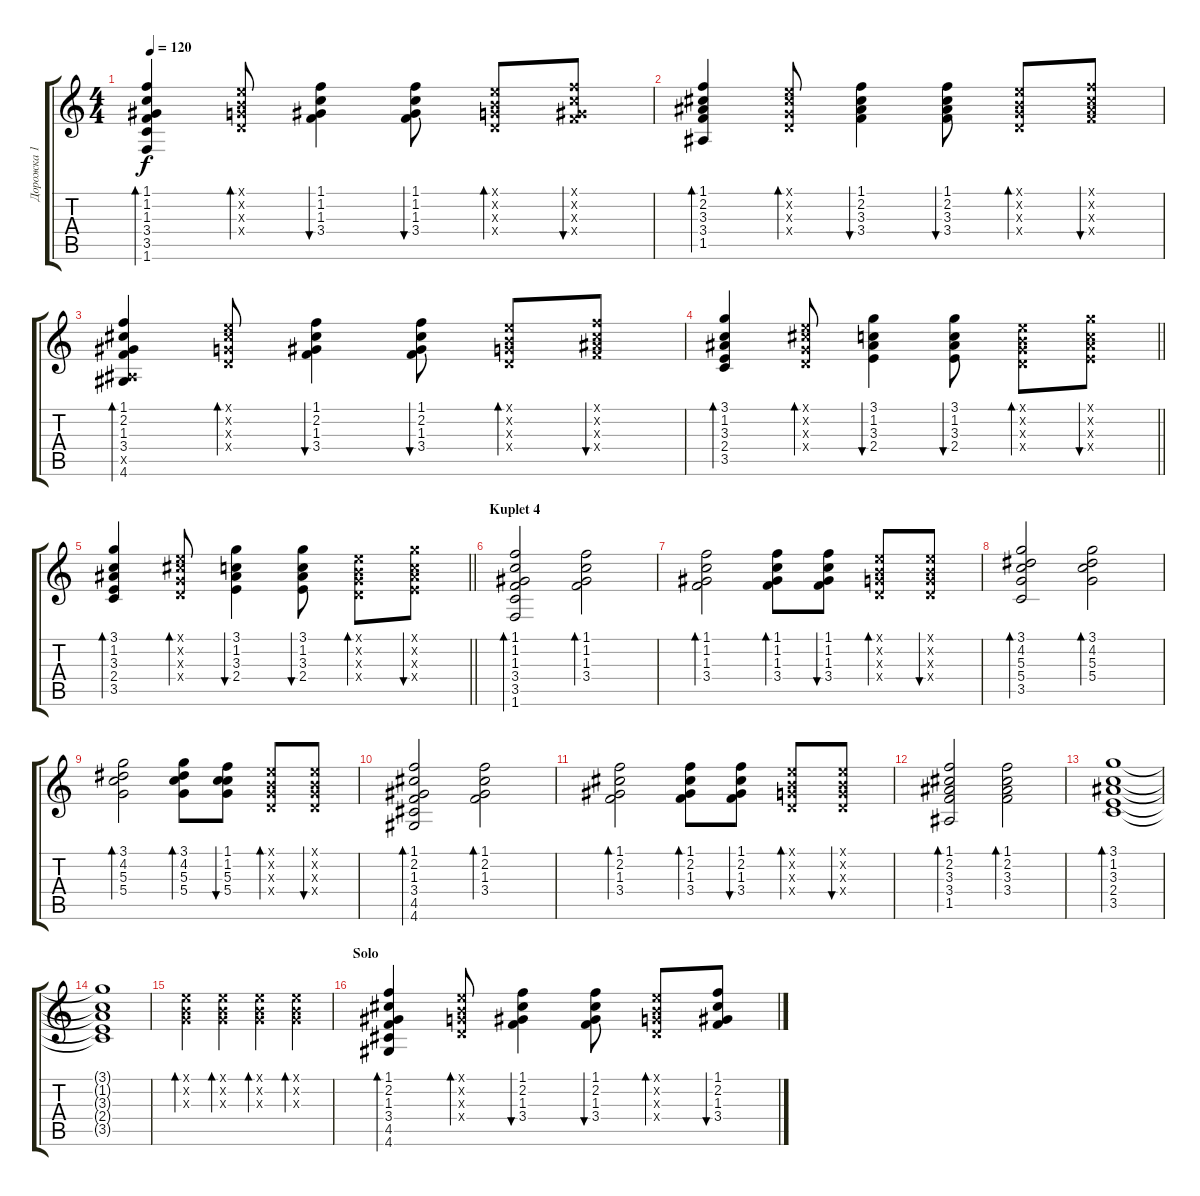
\track ("Дорожка 1" "Дорожка 1") {instrument acousticguitarsteel}
\staff {score tabs}
\tuning (E4 B3 G3 D3 A2 E2) {hide}
\ts (4 4)
\tempo 120
\clef g2
\ks c
(1.1 1.2 1.3 3.4 3.5 1.6).4{bd 60 dy f} (0.1{x} 0.2{x} 0.3{x} 0.4{x}).8{bd 60} (1.1 1.2 1.3 3.4).4{bu 60} (1.1 1.2 1.3 3.4).8{bu 60} (0.1{x} 0.2{x} 0.3{x} 0.4{x}).8{bd 60} (1.1{x} 1.2{x} 1.3{x} 3.4{x}).8{bu 60} |
(1.1 2.2 3.3 3.4 1.5).4{bd 60} (0.1{x} 2.2{x} 0.3{x} 0.4{x}).8{bd 60} (1.1 2.2 3.3 3.4).4{bu 60} (1.1 2.2 3.3 3.4).8{bu 60} (0.1{x} 0.2{x} 0.3{x} 0.4{x}).8{bd 60} (1.1{x} 2.2{x} 3.3{x} 3.4{x}).8{bu 60} |
(1.1 2.2 1.3 3.4 1.5{x} 4.6).4{bd 60} (0.1{x} 2.2{x} 0.3{x} 0.4{x}).8{bd 60} (1.1 2.2 1.3 3.4).4{bu 60} (1.1 2.2 1.3 3.4).8{bu 60} (0.1{x} 0.2{x} 0.3{x} 0.4{x}).8{bd 60} (1.1{x} 2.2{x} 3.3{x} 3.4{x}).8{bu 60} |
\barLineRight lightlight
(3.1 1.2 3.3 2.4 3.5).4{bd 60} (0.1{x} 2.2{x} 0.3{x} 0.4{x}).8{bd 60} (3.1 1.2 3.3 2.4).4{bu 60} (3.1 1.2 3.3 2.4).8{bu 60} (0.1{x} 0.2{x} 0.3{x} 0.4{x}).8{bd 60} (3.1{x} 1.2{x} 3.3{x} 2.4{x}).8{bu 60} |
\barLineRight lightlight
(3.1 1.2 3.3 2.4 3.5).4{bd 60} (0.1{x} 2.2{x} 0.3{x} 0.4{x}).8{bd 60} (3.1 1.2 3.3 2.4).4{bu 60} (3.1 1.2 3.3 2.4).8{bu 60} (0.1{x} 0.2{x} 0.3{x} 0.4{x}).8{bd 60} (3.1{x} 1.2{x} 3.3{x} 2.4{x}).8{bu 60} |
\section ("" "Kuplet 4")
(1.1 1.2 1.3 3.4 3.5 1.6).2{bd 60} (1.1 1.2 1.3 3.4).2{bd 60} |
(1.1 1.2 1.3 3.4).2{bd 60} (1.1 1.2 1.3 3.4).8{bd 60} (1.1 1.2 1.3 3.4).8{bu 60} (0.1{x} 0.2{x} 0.3{x} 0.4{x}).8{bd 60} (0.1{x} 0.2{x} 0.3{x} 0.4{x}).8{bu 60} |
(3.1 4.2 5.3 5.4 3.5).2{bd 60} (3.1 4.2 5.3 5.4).2{bd 60} |
(3.1 4.2 5.3 5.4).2{bd 60} (3.1 4.2 5.3 5.4).8{bd 60} (1.1 1.2 5.3 5.4).8{bu 60} (0.1{x} 0.2{x} 0.3{x} 0.4{x}).8{bd 60} (0.1{x} 0.2{x} 0.3{x} 0.4{x}).8{bu 60} |
(1.1 2.2 1.3 3.4 4.5 4.6).2{bd 60} (1.1 2.2 1.3 3.4).2{bd 60} |
(1.1 2.2 1.3 3.4).2{bd 60} (1.1 2.2 1.3 3.4).8{bd 60} (1.1 2.2 1.3 3.4).8{bu 60} (0.1{x} 0.2{x} 0.3{x} 0.4{x}).8{bd 60} (0.1{x} 0.2{x} 0.3{x} 0.4{x}).8{bu 60} |
(1.1 2.2 3.3 3.4 1.5).2{bd 60} (1.1 2.2 3.3 3.4).2{bd 60} |
(3.1 1.2 3.3 2.4 3.5).1{bd 60} |
(3.1{t} 1.2{t} 3.3{t} 2.4{t} 3.5{t}).1 |
(0.1{x} 0.2{x} 0.3{x}).4{bd 60} (0.1{x} 0.2{x} 0.3{x}).4{bd 60} (0.1{x} 0.2{x} 0.3{x}).4{bd 60} (0.1{x} 0.2{x} 0.3{x}).4{bd 60} |
\section ("" "Solo")
(1.1 2.2 1.3 3.4 4.5 4.6).4{bd 60} (0.1{x} 0.2{x} 0.3{x} 0.4{x}).8{bd 60} (1.1 2.2 1.3 3.4).4{bu 60} (1.1 2.2 1.3 3.4).8{bu 60} (0.1{x} 0.2{x} 0.3{x} 0.4{x}).8{bd 60} (1.1 2.2 1.3 3.4).8{bu 60}
